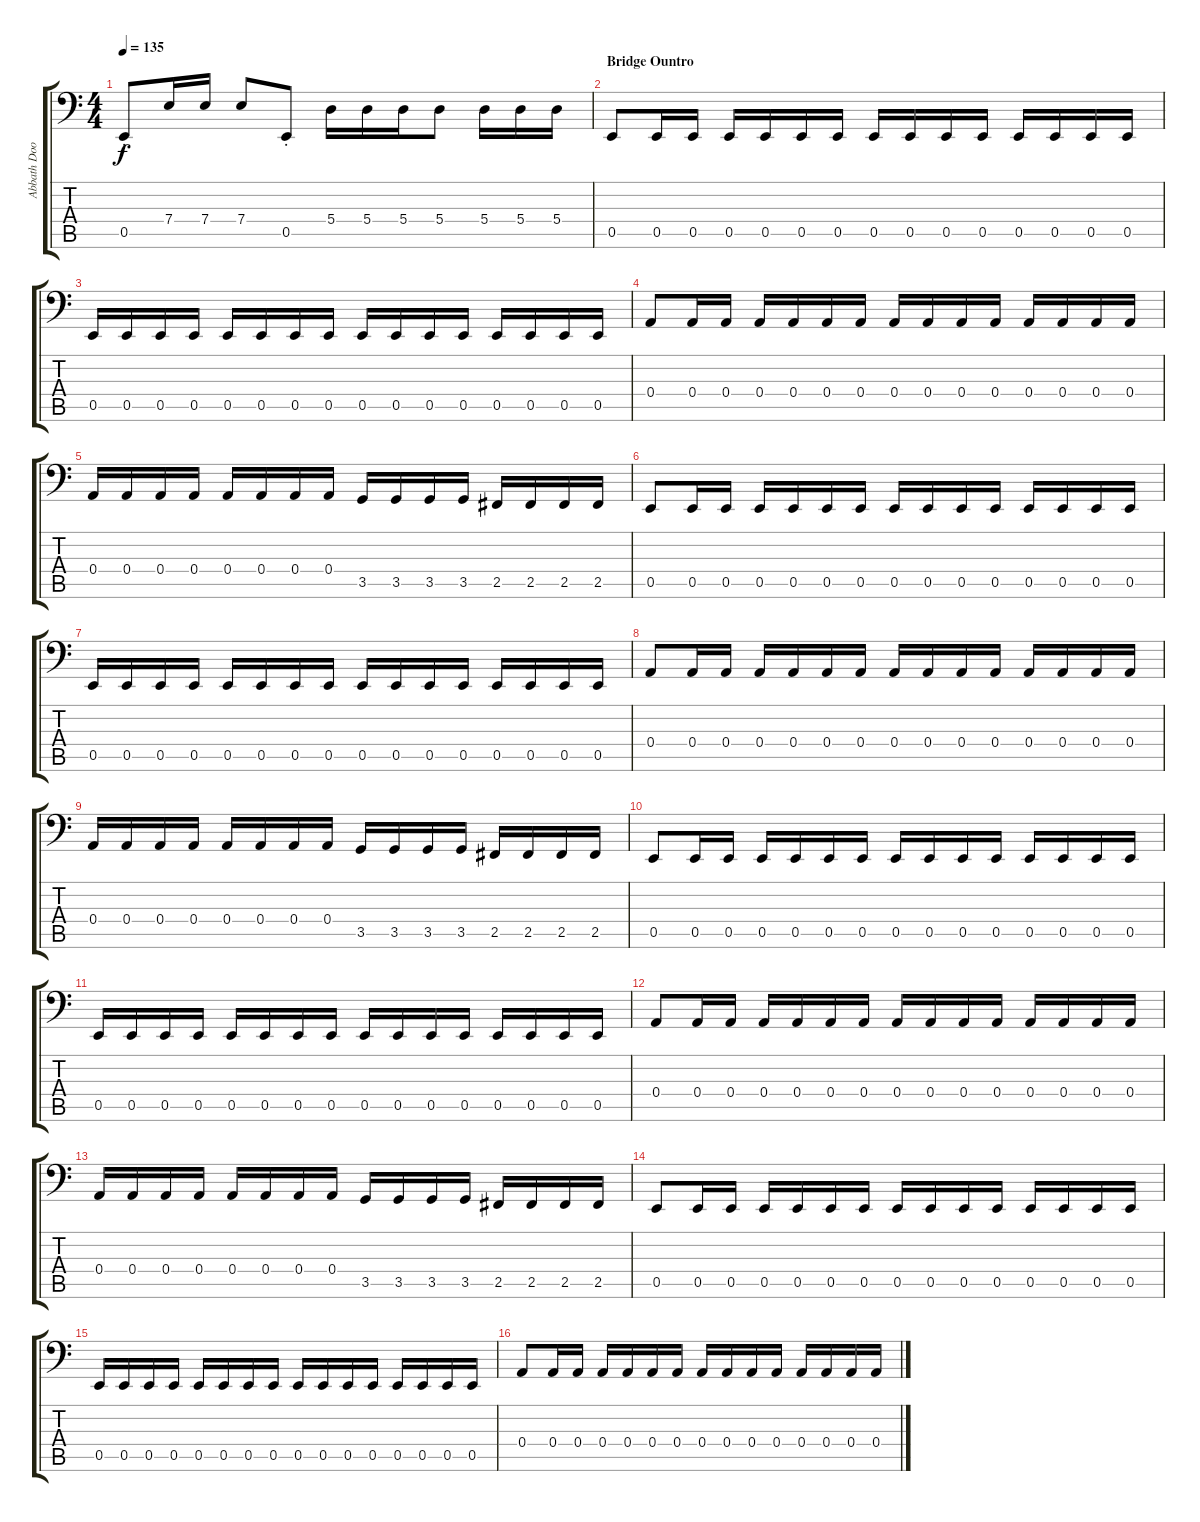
\track ("Abbath Doom Occulta (Bass)" "Abbath Doo") {instrument electricbasspick}
\staff {score tabs}
\tuning (B2 Gb2 D2 A1 E1 B0) {hide}
\ts (4 4)
\tempo 135
\clef f4
\ks c
0.5{st}.8{dy f} 7.4.16 7.4.16 7.4.8 0.5{st}.8 5.4.16 5.4.16 5.4.16 5.4.8 5.4.16 5.4.16 5.4.16 |
\section ("" "Bridge Ountro")
0.5.8 0.5.16 0.5.16 0.5.16 0.5.16 0.5.16 0.5.16 0.5.16 0.5.16 0.5.16 0.5.16 0.5.16 0.5.16 0.5.16 0.5.16 |
0.5.16 0.5.16 0.5.16 0.5.16 0.5.16 0.5.16 0.5.16 0.5.16 0.5.16 0.5.16 0.5.16 0.5.16 0.5.16 0.5.16 0.5.16 0.5.16 |
0.4.8 0.4.16 0.4.16 0.4.16 0.4.16 0.4.16 0.4.16 0.4.16 0.4.16 0.4.16 0.4.16 0.4.16 0.4.16 0.4.16 0.4.16 |
0.4.16 0.4.16 0.4.16 0.4.16 0.4.16 0.4.16 0.4.16 0.4.16 3.5.16 3.5.16 3.5.16 3.5.16 2.5.16 2.5.16 2.5.16 2.5.16 |
0.5.8 0.5.16 0.5.16 0.5.16 0.5.16 0.5.16 0.5.16 0.5.16 0.5.16 0.5.16 0.5.16 0.5.16 0.5.16 0.5.16 0.5.16 |
0.5.16 0.5.16 0.5.16 0.5.16 0.5.16 0.5.16 0.5.16 0.5.16 0.5.16 0.5.16 0.5.16 0.5.16 0.5.16 0.5.16 0.5.16 0.5.16 |
0.4.8 0.4.16 0.4.16 0.4.16 0.4.16 0.4.16 0.4.16 0.4.16 0.4.16 0.4.16 0.4.16 0.4.16 0.4.16 0.4.16 0.4.16 |
0.4.16 0.4.16 0.4.16 0.4.16 0.4.16 0.4.16 0.4.16 0.4.16 3.5.16 3.5.16 3.5.16 3.5.16 2.5.16 2.5.16 2.5.16 2.5.16 |
0.5.8 0.5.16 0.5.16 0.5.16 0.5.16 0.5.16 0.5.16 0.5.16 0.5.16 0.5.16 0.5.16 0.5.16 0.5.16 0.5.16 0.5.16 |
0.5.16 0.5.16 0.5.16 0.5.16 0.5.16 0.5.16 0.5.16 0.5.16 0.5.16 0.5.16 0.5.16 0.5.16 0.5.16 0.5.16 0.5.16 0.5.16 |
0.4.8 0.4.16 0.4.16 0.4.16 0.4.16 0.4.16 0.4.16 0.4.16 0.4.16 0.4.16 0.4.16 0.4.16 0.4.16 0.4.16 0.4.16 |
0.4.16 0.4.16 0.4.16 0.4.16 0.4.16 0.4.16 0.4.16 0.4.16 3.5.16 3.5.16 3.5.16 3.5.16 2.5.16 2.5.16 2.5.16 2.5.16 |
0.5.8 0.5.16 0.5.16 0.5.16 0.5.16 0.5.16 0.5.16 0.5.16 0.5.16 0.5.16 0.5.16 0.5.16 0.5.16 0.5.16 0.5.16 |
0.5.16 0.5.16 0.5.16 0.5.16 0.5.16 0.5.16 0.5.16 0.5.16 0.5.16 0.5.16 0.5.16 0.5.16 0.5.16 0.5.16 0.5.16 0.5.16 |
0.4.8 0.4.16 0.4.16 0.4.16 0.4.16 0.4.16 0.4.16 0.4.16 0.4.16 0.4.16 0.4.16 0.4.16 0.4.16 0.4.16 0.4.16
